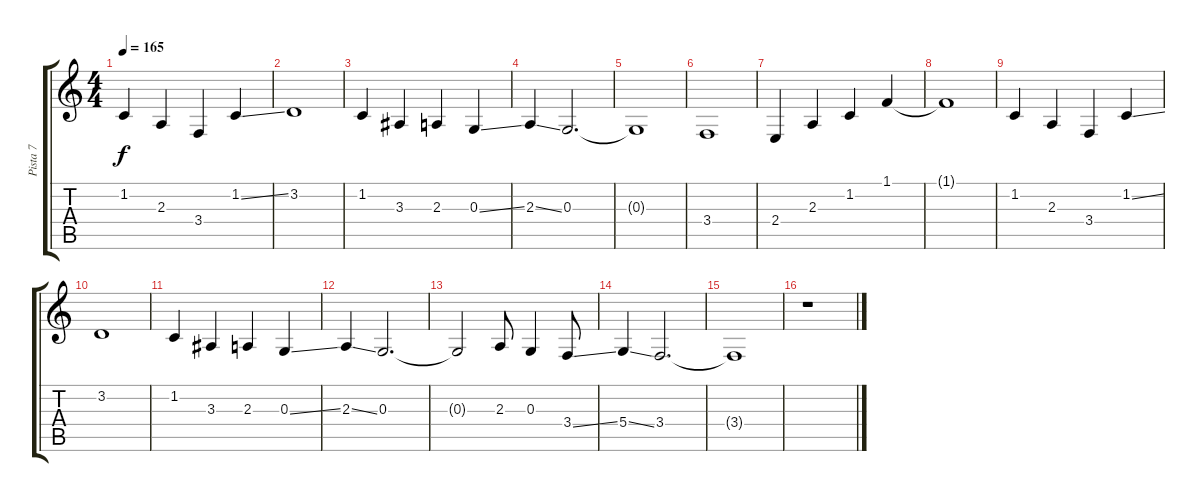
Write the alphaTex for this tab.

\track ("Pista 7" "Pista 7") {instrument electricgrandpiano}
\staff {score tabs}
\tuning (E4 B3 G3 D3 A2 E2) {hide}
\ts (4 4)
\tempo 165
\clef g2
\ks c
1.2.4{dy f} 2.3.4 3.4.4 1.2{ss}.4 |
3.2.1 |
1.2.4 3.3.4 2.3.4 0.3{ss}.4 |
2.3{ss}.4 0.3.2{d} |
0.3{t}.1 |
3.4.1 |
2.4.4 2.3.4 1.2.4 1.1.4 |
1.1{t}.1 |
1.2.4 2.3.4 3.4.4 1.2{ss}.4 |
3.2.1 |
1.2.4 3.3.4 2.3.4 0.3{ss}.4 |
2.3{ss}.4 0.3.2{d} |
0.3{t}.2 2.3.8 0.3.4 3.4{ss}.8 |
5.4{ss}.4 3.4.2{d} |
3.4{t}.1 |
r.1
